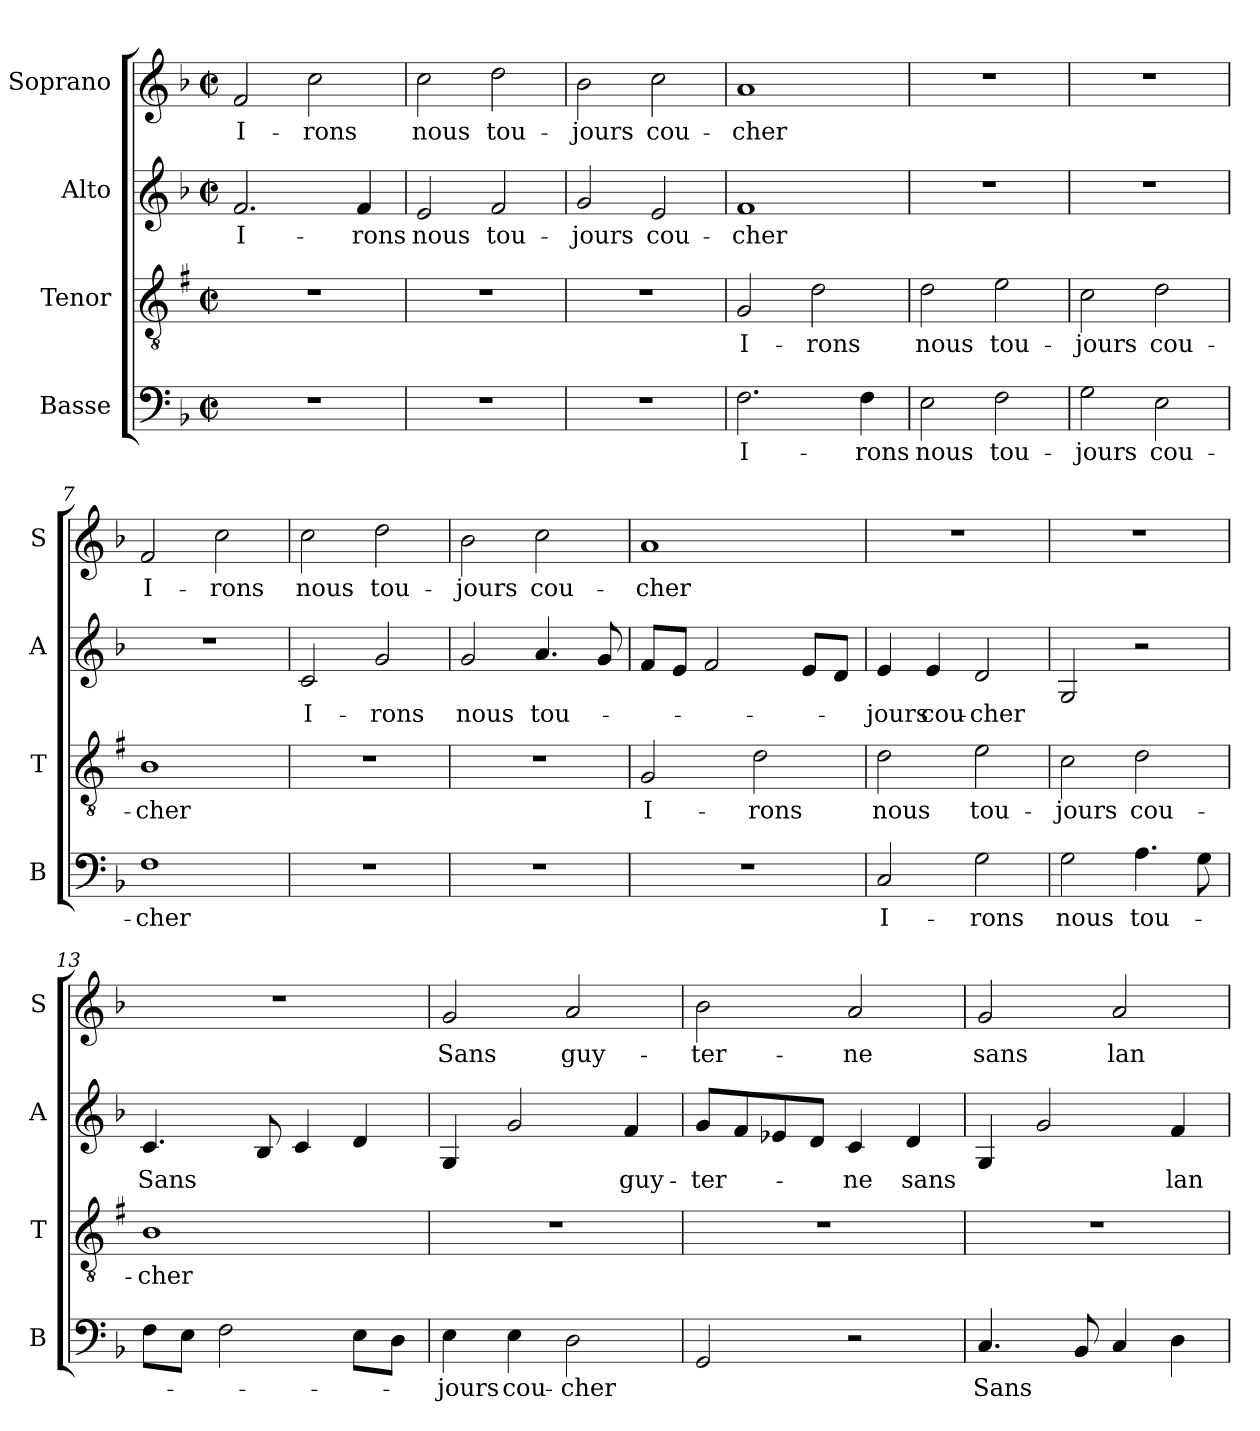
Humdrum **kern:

**kern	**text	**kern	**text	**kern	**text	**kern	**text
*part4	*part4	*part3	*part3	*part2	*part2	*part1	*part1
*staff4	*staff4	*staff3	*staff3	*staff2	*staff2	*staff1	*staff1
*I"Basse	*	*I"Tenor	*	*I"Alto	*	*I"Soprano	*
*I'B	*	*I'T	*	*I'A	*	*I'S	*
*clefF4	*	*clefGv2	*	*clefG2	*	*clefG2	*
*	*	*ITrd1c2	*	*	*	*	*
*k[b-]	*	*k[b-]	*	*k[b-]	*	*k[b-]	*
*d:	*	*d:	*	*d:	*	*d:	*
*M2/2	*	*M2/2	*	*M2/2	*	*M2/2	*
*met(c|)	*	*met(c|)	*	*met(c|)	*	*met(c|)	*
=1	=1	=1	=1	=1	=1	=1	=1
!	!	!	!	!	!LO:LY:b	!	!LO:LY:b
1r	.	1r	.	2.f/	I-	2f/	I-
!	!	!	!	!	!	!	!LO:LY:b
.	.	.	.	.	.	2cc\	-rons
!	!	!	!	!	!LO:LY:b	!	!
.	.	.	.	4f/	-rons	.	.
=2	=2	=2	=2	=2	=2	=2	=2
!	!	!	!	!	!LO:LY:b	!	!LO:LY:b
1r	.	1r	.	2e/	nous	2cc\	nous
!	!	!	!	!	!LO:LY:b	!	!LO:LY:b
.	.	.	.	2f/	tou-	2dd\	tou-
=3	=3	=3	=3	=3	=3	=3	=3
!	!	!	!	!	!LO:LY:b	!	!LO:LY:b
1r	.	1r	.	2g/	-jours	2b-\	-jours
!	!	!	!	!	!LO:LY:b	!	!LO:LY:b
.	.	.	.	2e/	cou-	2cc\	cou-
=4	=4	=4	=4	=4	=4	=4	=4
!	!LO:LY:b	!	!LO:LY:b	!	!LO:LY:b	!	!LO:LY:b
2.F\	I-	2F/	I-	1f	-cher	1a	-cher
!	!	!	!LO:LY:b	!	!	!	!
.	.	2c\	-rons	.	.	.	.
!	!LO:LY:b	!	!	!	!	!	!
4F\	-rons	.	.	.	.	.	.
=5	=5	=5	=5	=5	=5	=5	=5
!	!LO:LY:b	!	!LO:LY:b	!	!	!	!
2E\	nous	2c\	nous	1r	.	1r	.
!	!LO:LY:b	!	!LO:LY:b	!	!	!	!
2F\	tou-	2d\	tou-	.	.	.	.
=6	=6	=6	=6	=6	=6	=6	=6
!	!LO:LY:b	!	!LO:LY:b	!	!	!	!
2G\	-jours	2B-\	-jours	1r	.	1r	.
!	!LO:LY:b	!	!LO:LY:b	!	!	!	!
2E\	cou-	2c\	cou-	.	.	.	.
=7	=7	=7	=7	=7	=7	=7	=7
!	!LO:LY:b	!	!LO:LY:b	!	!	!	!LO:LY:b
1F	-cher	1A	-cher	1r	.	2f/	I-
!	!	!	!	!	!	!	!LO:LY:b
.	.	.	.	.	.	2cc\	-rons
=8	=8	=8	=8	=8	=8	=8	=8
!	!	!	!	!	!LO:LY:b	!	!LO:LY:b
1r	.	1r	.	2c/	I-	2cc\	nous
!	!	!	!	!	!LO:LY:b	!	!LO:LY:b
.	.	.	.	2g/	-rons	2dd\	tou-
!!LO:LB:g=z
=9	=9	=9	=9	=9	=9	=9	=9
!	!	!	!	!	!LO:LY:b	!	!LO:LY:b
1r	.	1r	.	2g/	nous	2b-\	-jours
!	!	!	!	!	!LO:LY:b	!	!LO:LY:b
.	.	.	.	4.a/	tou-	2cc\	cou-
.	.	.	.	8g/	.	.	.
=10	=10	=10	=10	=10	=10	=10	=10
!	!	!	!LO:LY:b	!	!	!	!LO:LY:b
1r	.	2F/	I-	8f/L	.	1a	-cher
.	.	.	.	8e/J	.	.	.
.	.	.	.	2f/	.	.	.
!	!	!	!LO:LY:b	!	!	!	!
.	.	2c\	-rons	.	.	.	.
.	.	.	.	8e/L	.	.	.
.	.	.	.	8d/J	.	.	.
=11	=11	=11	=11	=11	=11	=11	=11
!	!LO:LY:b	!	!LO:LY:b	!	!LO:LY:b	!	!
2C/	I-	2c\	nous	4e/	-jours	1r	.
!	!	!	!	!	!LO:LY:b	!	!
.	.	.	.	4e/	cou-	.	.
!	!LO:LY:b	!	!LO:LY:b	!	!LO:LY:b	!	!
2G\	-rons	2d\	tou-	2d/	-cher	.	.
=12	=12	=12	=12	=12	=12	=12	=12
!	!LO:LY:b	!	!LO:LY:b	!	!	!	!
2G\	nous	2B-\	-jours	2G/	.	1r	.
!	!LO:LY:b	!	!LO:LY:b	!	!	!	!
4.A\	tou-	2c\	cou-	2r	.	.	.
8G\	.	.	.	.	.	.	.
=13	=13	=13	=13	=13	=13	=13	=13
!	!	!	!LO:LY:b	!	!LO:LY:b	!	!
8F\L	.	1A	-cher	4.c/	Sans	1r	.
8E\J	.	.	.	.	.	.	.
2F\	.	.	.	.	.	.	.
.	.	.	.	8B-/	.	.	.
.	.	.	.	4c/	.	.	.
8E\L	.	.	.	4d/	.	.	.
8D\J	.	.	.	.	.	.	.
=14	=14	=14	=14	=14	=14	=14	=14
!	!LO:LY:b	!	!	!	!	!	!LO:LY:b
4E\	-jours	1r	.	4G/	.	2g/	Sans
!	!LO:LY:b	!	!	!	!	!	!
4E\	cou-	.	.	2g/	.	.	.
!	!LO:LY:b	!	!	!	!	!	!LO:LY:b
2D\	-cher	.	.	.	.	2a/	guy-
!	!	!	!	!	!LO:LY:b	!	!
.	.	.	.	4f/	guy-	.	.
=15	=15	=15	=15	=15	=15	=15	=15
!	!	!	!	!	!LO:LY:b	!	!LO:LY:b
2GG/	.	1r	.	8g/L	-ter-	2b-\	-ter-
.	.	.	.	8f/	.	.	.
.	.	.	.	8e-X/	.	.	.
.	.	.	.	8d/J	.	.	.
!	!	!	!	!	!LO:LY:b	!	!LO:LY:b
2r	.	.	.	4c/	-ne	2a/	-ne
!	!	!	!	!	!LO:LY:b	!	!
.	.	.	.	4d/	sans	.	.
!!LO:LB:g=z
=16	=16	=16	=16	=16	=16	=16	=16
!	!LO:LY:b	!	!	!	!	!	!LO:LY:b
4.C/	Sans	1r	.	4G/	.	2g/	sans
.	.	.	.	2g/	.	.	.
8BB-/	.	.	.	.	.	.	.
!	!	!	!	!	!	!	!LO:LY:b
4C/	.	.	.	.	.	2a/	lan-
!	!	!	!	!	!LO:LY:b	!	!
4D\	.	.	.	4f/	lan-	.	.
=	=	=	=	=	=	=	=
*-	*-	*-	*-	*-	*-	*-	*-
